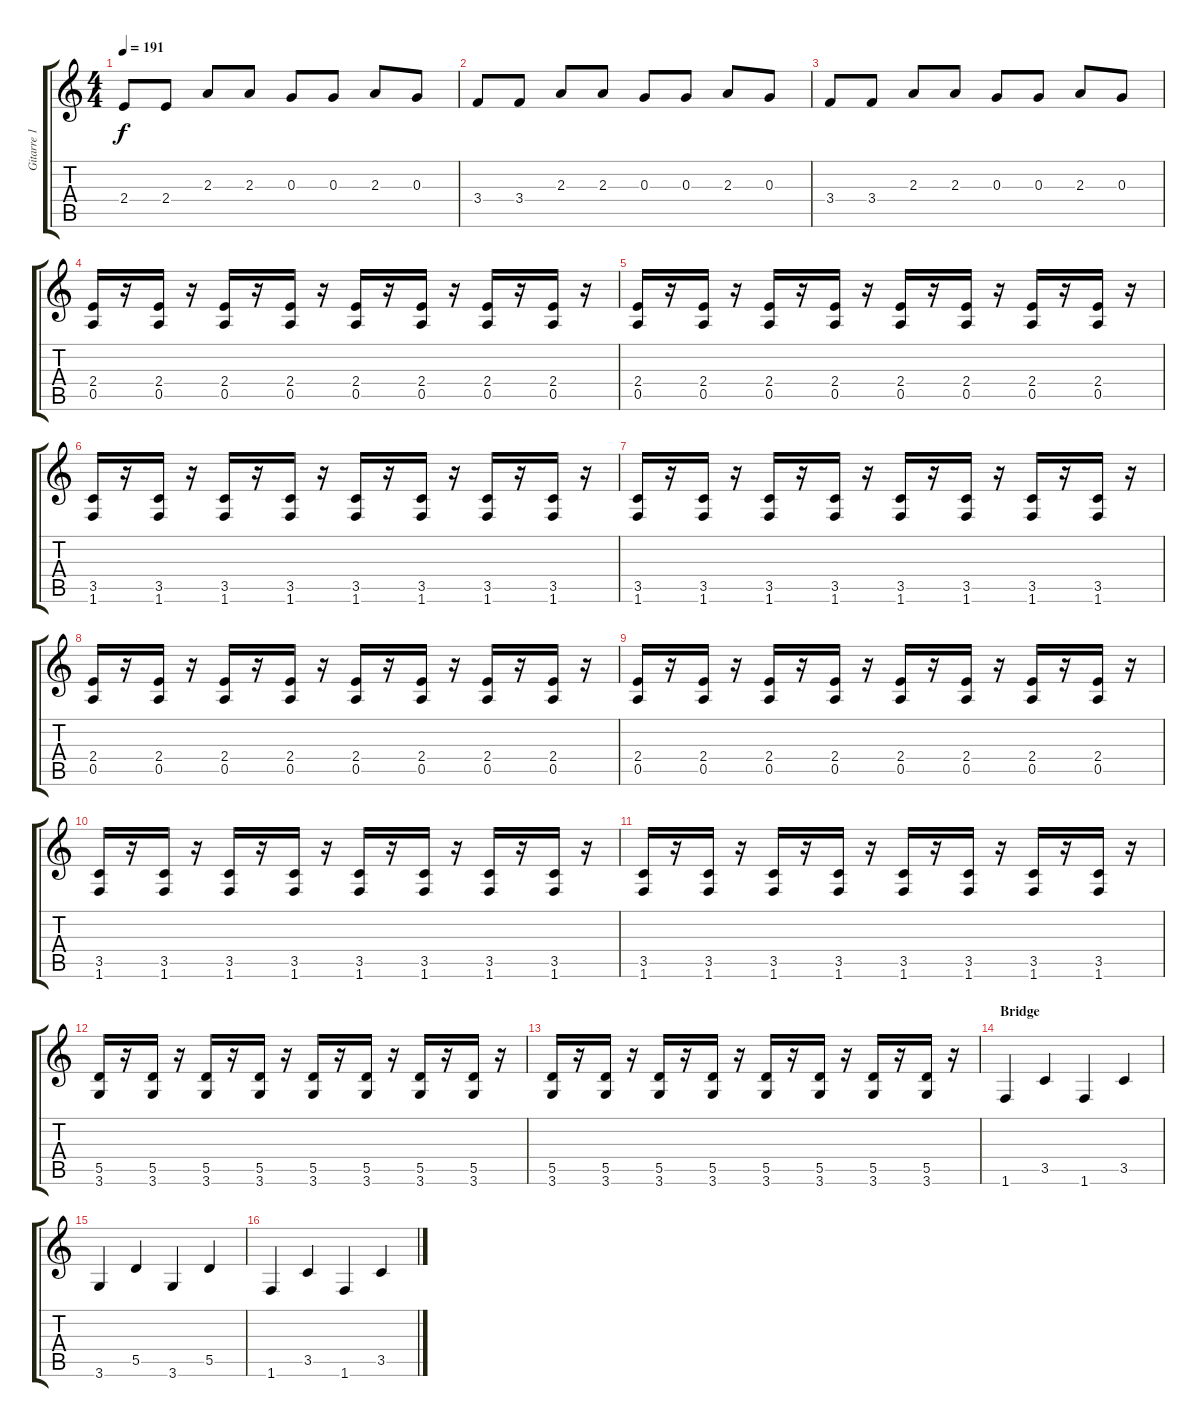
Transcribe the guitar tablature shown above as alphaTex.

\track ("Gitarre 1 - Farin Urlaub" "Gitarre 1 ") {instrument distortionguitar}
\staff {score tabs}
\tuning (E4 B3 G3 D3 A2 E2) {hide}
\ts (4 4)
\tempo 191
\clef g2
\ks c
2.4.8{dy f} 2.4.8 2.3.8 2.3.8 0.3.8 0.3.8 2.3.8 0.3.8 |
3.4.8 3.4.8 2.3.8 2.3.8 0.3.8 0.3.8 2.3.8 0.3.8 |
3.4.8 3.4.8 2.3.8 2.3.8 0.3.8 0.3.8 2.3.8 0.3.8 |
(2.4 0.5).16 r.16 (2.4 0.5).16 r.16 (2.4 0.5).16 r.16 (2.4 0.5).16 r.16 (2.4 0.5).16 r.16 (2.4 0.5).16 r.16 (2.4 0.5).16 r.16 (2.4 0.5).16 r.16 |
(2.4 0.5).16 r.16 (2.4 0.5).16 r.16 (2.4 0.5).16 r.16 (2.4 0.5).16 r.16 (2.4 0.5).16 r.16 (2.4 0.5).16 r.16 (2.4 0.5).16 r.16 (2.4 0.5).16 r.16 |
(3.5 1.6).16 r.16 (3.5 1.6).16 r.16 (3.5 1.6).16 r.16 (3.5 1.6).16 r.16 (3.5 1.6).16 r.16 (3.5 1.6).16 r.16 (3.5 1.6).16 r.16 (3.5 1.6).16 r.16 |
(3.5 1.6).16 r.16 (3.5 1.6).16 r.16 (3.5 1.6).16 r.16 (3.5 1.6).16 r.16 (3.5 1.6).16 r.16 (3.5 1.6).16 r.16 (3.5 1.6).16 r.16 (3.5 1.6).16 r.16 |
(2.4 0.5).16 r.16 (2.4 0.5).16 r.16 (2.4 0.5).16 r.16 (2.4 0.5).16 r.16 (2.4 0.5).16 r.16 (2.4 0.5).16 r.16 (2.4 0.5).16 r.16 (2.4 0.5).16 r.16 |
(2.4 0.5).16 r.16 (2.4 0.5).16 r.16 (2.4 0.5).16 r.16 (2.4 0.5).16 r.16 (2.4 0.5).16 r.16 (2.4 0.5).16 r.16 (2.4 0.5).16 r.16 (2.4 0.5).16 r.16 |
(3.5 1.6).16 r.16 (3.5 1.6).16 r.16 (3.5 1.6).16 r.16 (3.5 1.6).16 r.16 (3.5 1.6).16 r.16 (3.5 1.6).16 r.16 (3.5 1.6).16 r.16 (3.5 1.6).16 r.16 |
(3.5 1.6).16 r.16 (3.5 1.6).16 r.16 (3.5 1.6).16 r.16 (3.5 1.6).16 r.16 (3.5 1.6).16 r.16 (3.5 1.6).16 r.16 (3.5 1.6).16 r.16 (3.5 1.6).16 r.16 |
(5.5 3.6).16 r.16 (5.5 3.6).16 r.16 (5.5 3.6).16 r.16 (5.5 3.6).16 r.16 (5.5 3.6).16 r.16 (5.5 3.6).16 r.16 (5.5 3.6).16 r.16 (5.5 3.6).16 r.16 |
(5.5 3.6).16 r.16 (5.5 3.6).16 r.16 (5.5 3.6).16 r.16 (5.5 3.6).16 r.16 (5.5 3.6).16 r.16 (5.5 3.6).16 r.16 (5.5 3.6).16 r.16 (5.5 3.6).16 r.16 |
\section ("" "Bridge")
1.6.4 3.5.4 1.6.4 3.5.4 |
3.6.4 5.5.4 3.6.4 5.5.4 |
1.6.4 3.5.4 1.6.4 3.5.4
